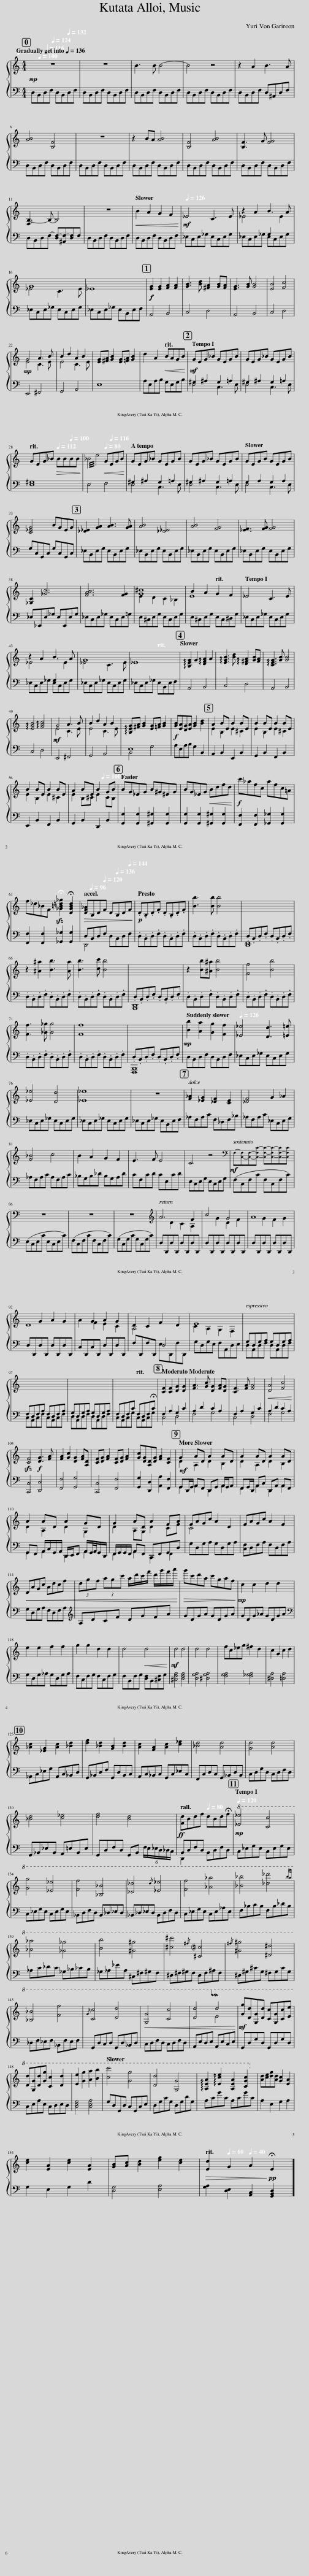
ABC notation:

X:1
%%score { ( 1 3 ) | ( 2 4 ) } 5
L:1/8
Q:1/4=66
M:4/4
I:linebreak $
K:C
V:1 treble
V:3 treble
V:2 bass
V:4 bass
V:5 bass
V:1
!mp! z8[Q:1/4=100][Q:1/4=116][Q:1/4=124][Q:1/4=132] | z8[Q:1/4=136] | B3 B B4- | B4 z4 | z2 A2 B3 A |$ %5
 [AB]4 [B,F]4 | z8 | z2 BA [AB]4 | [B,F]4 [AB]4 | [B,F]3 G [FG]4 |$ %10
 [F,B,-]3 B,- B,4 | z8 |[Q:1/4=116]!<(! B2 A2 G2 F2!<)! |[Q:1/4=126]!mf! _E4 C3 E | _E4[I:staff +1] G,2[I:staff -1] E2 |$ %15
 _E4 C3 E | _E8 |!f! [EG]2 [EG]2 [FA]2 [FA]2 | [GB]3 [Bd] [^FA]2 [GB][FA] | [EG]3 [GB] [GB]4 | %20
 [EB]4 [Fc]4 |$!mp! G4 A3 B | B2 d2 A2 B2 | [EG][^FA] [GB]2 [EG][=FA] [GB]2 | d2 A2[Q:1/4=100]!<(! BAGB!<)! | %25
[Q:1/4=136]!mf! GEG_B GEGB | GEG_B GEGB |$[Q:1/4=126] GEG_B[Q:1/4=112]!>(! BB[Q:1/4=100]BB!>)! |!p! !///-!_B2 e2[Q:1/4=80]!<(! G[Q:1/4=116]EGB!<)! |[Q:1/4=136]!mf! GEG_B GEGB | %30
 GEG_B GEGB |[Q:1/4=126] GEGB GEGB |$ [C_EG]4 BGEG | [_D_E]2 [GA]2 [AB]3 [GA] | [AB]4 [_D_E]4 | %35
 [AB]4 [FG]4 | [_EF]3 [FG] [FG]4 |$ [_G,C]2 [_Gc]6 | [FAB]6 [FG]2 | [G^c]8 | %40
 B2 A2[Q:1/4=111] G2 F2 |[Q:1/4=136] _E4 C3 E |$ _E4[I:staff +1] G,2[I:staff -1] E2 | _E4 C3 E | _E8[Q:1/4=120] | %45
[Q:1/4=126] !arpeggio![B,EG]2 G2 !arpeggio![DFA]2 A2 | !arpeggio![EGB]3 [Bd] !arpeggio![D^FA]2 [GB][FA] | !arpeggio![CEG]3 [GB] [GB]4 |$ !arpeggio![EGB]4 !arpeggio![FAc]4 |!mf! G4 A3 B | %50
 B2 d2 A2 B2 | !arpeggio![B,EG][^FA] [GB]2 [EG][=FA] [GB]2 |!f! [GB][EA][DG][EA] [GB]2 [Bd]2 | A2 BE B2 BE | B2 BE B2 BE |$ %55
 B2 BE B2 BE | A2 BE B2[Q:1/4=100] GB |[Q:1/4=152] BG_EG B^G^EG | BG_EG!<(! Bdfd!<)! |!f! c'_afc afc=A |$ %60
 f_d_BF!sfz! !fermata![_G=B=d_g]2 !fermata![DGBd]2 |[Q:1/4=72]!>(! [DF_A][Q:1/4=96]B,D[Q:1/4=120]F D[Q:1/4=136]B,D[Q:1/4=144]F!>)! |[Q:1/4=168]!p! .D.B,.D.F .D.B,.D.F | [Bb]3 [Bb] [Bb]4 |[I:staff +1] [D,,F,,]8 |$ %65
[I:staff -1] z2 [^A^a]2 [Bb]3 [Aa] | [Bb]3 [cc'] [Bb]4 |[I:staff +1] [B,,,D,,]8 |[I:staff -1] z2 [Bb][^A^a] [Bb]4 | [Ff]4 [Bb]4 |$ %70
 [Ff]3 [_G_g] [Gg]4 | [Ff]8 |[I:staff +1] [F,,,B,,,]8 |[Q:1/4=118]!mp![I:staff -1] [Bb]2 [Aa]2 [Gg]2 [Ff]2 |[Q:1/4=126] [_E_e]4 [Dd]3 [=E=e] |$ %75
 [_E_e]4 [Dd]4 | [_E_e]8 | z8 | [F_A]2 [_EG]2 [_DF]2 [CE]2 | [_DF]4 G2 _A2 |$ %80
 [F_B]4 c4 | B2 A2 G2 F2 | E3 F E4 | C4 z4 |[K:bass]!mf! F,-[C,-F,][C,F,]-[C,-F,C-] [C,F,-C-][C,-F,C-][C,-F,-C][C,F,C] |$ %85
 z8 | z8 | z8 |[K:treble] A6 F2 | c4 G4 | %90
 A8 |$ D8 | A2 F2 E2 C2 | A,4 F2 D2 | C2 A,2 G,2 F,2 | %95
[I:staff +1] G,D,G,A, G,D,G,A, |$ F,D,F,A, F,D,F,A, | G,D,G,A, G,D,G,A, | F,D,F,C[Q:1/4=112] F,D,F,!fermata!C |[Q:1/4=120][I:staff -1] [CF]2 [CF]2 [DG]2 [DG]2 | %100
 [FA]3 [Gc] [DG]2 [FA][DG] | [CF]3 [FA] [FA]4 |!<(! [DA]4 [Fc]4!<)! |$!sfz! [CF]4!f! [DG]3 [FA] | [FA]2 [Gc]2 [DG]2 [FA][A,D] | %105
 [CF][DG] [FA]2 [CF][DG] [FA]2 | [Gc][DG][A,D][DG] [FA]2 [CF]2 |[Q:1/4=112] G2 AD A2 AD | A2 AD A2 AD |$ A2 AD A2 GD | %110
 G2 AD A2 FA | FAGc A2 D2 | FAGc A2 F2 |$!<(! DAGc Adcf | (3dgf (3agc' a/d'/c'/f'/ d'/g'/f'/a'/!<)! | %115
!>(! g'c'd'a c'gaf!>)! |!mp! c2 c2 d2 d2 |$ e2 e2 f2 f2 | g2 g2 d2 d2 | d4!<(! d4!<)! | %120
!mf! d4 d4 | d4 d4 | fc_eg ^f2 d2 | c2 G2 c2 d2 |$ [_Ac]2 [_EG]2 [Ac]2 [_Bd]2 | %125
 [df]2 [_Bd]2 [GB]2 [Bd]2 | [Ac]2 [FA]2 [Ac]2 [c_e]2 | [_Bd]4 [Ad]4 | [Gd]4 [Ad]4 |$ [_Bd]4 [c_e]4 | %130
 [df]4 [Bd]4 |!ff![Q:1/4=96] [Fd]Bdf[Q:1/4=80] dBd!fermata!f |[Q:1/4=120]!mp!!8va(! [_e_e']4 [cc']4[Q:1/4=136] |$ [gg']4 [_e_e']4 | [ff']4 [_B_b]4 | %135
 [_d_d']4{/d'} [_e_e']4 | [ff']4 [_a_a']4 | [_b_b']4 [_d'_d'']4{b'a'} |$ [_a_a']4 [_g_g']4 | [bb']4 [^g^g']4 | %140
 [^c'^c'']4{/^f'} [^c!courtesy!^c']4 |{/^f'} [^g^g']4 [^d^d']4 |$ [_B_b]4 [ff']4 |{/g} [cc']4 [dd']4 |!<(! [Gg]4 [cc']4 | %145
 [dd']4 Md'4!<)! |!mf! [gg'][dd'][Gg][dd'] [cc'][Gg][cc'][ee'] |$ [dd'][Gg][dd'][gg'] [cc']2 [dd']2 | [ee']2 [gg']2 [aa']2 [bb']2 |[Q:1/4=126] [c'c'']4 [gg']4 | %150
 [dd']4 [Gg]4 | !arpeggio![Aea]2 !arpeggio![ec'e']2 [Aea]2 [cgc']2!8va)! | [Ad][ce][dg][Ad] [Gc]2 [EA]2 |$ [ce]2 [EA]2 [ce]2 [EA]2 | [GB][Ac] [Bd]2 [eg]2 [ce]2 | %155
[Q:1/4=80]!>(! [Ed]2[Q:1/4=60] G2[Q:1/4=40] A2!>)!!pp! !fermata!E2 |] %156
V:2
 D,B,,D,F, D,B,,D,F, | D,B,,D,F, D,B,,D,F, | D,B,,D,F, D,B,,D,F, | D,B,,D,F, D,B,,D,F, | D,B,,D,F, D,^A,,D,F, |$ %5
 D,B,,D,F, D,B,,D,F, | D,B,,D,F, D,B,,D,F, | D,B,,D,F, D,B,,D,F, | D,B,,D,F, D,B,,D,F, | D,B,,D,F, D,B,,D,F, |$ %10
 D,B,,D,F,- [D,F,-][^A,,F,-][D,F,]F, | D,B,,D,F, D,B,,D,F, | D,B,,D,F, D,B,,D,F, | _E,C,E,_G, E,C,E,G, | _E,C,E,_G, E,C,E,G, |$ %15
 _E,C,E,_G, E,C,E,G, | _E,C,E,_G, E,B,,E,F, | A,,4 B,,4 | C,4 D,4 | A,,4 B,,4 | %20
 C,4 D,4 |$ E,,4 ^F,,4 | G,,4 A,,4 | E,8 | A,E,A,B, G,E,G,B, | %25
 ^G,2 ^A,2 G,2 =A,2 | ^G,2 ^A,2 G,2 =A,2 |$ ^G,8 | E,4 F,4 | ^G,2 ^A,2 G,2 =A,2 | %30
 ^G,2 ^A,2 G,2 =A,2 | G,2 A,2 G,2 A,2 |$ G,C,G,,C, G,C,G,,C, | _E,B,,E,G, E,B,,E,G, | _E,B,,E,G, E,B,,E,G, | %35
 _E,B,,E,G, E,B,,E,G, | _E,B,,E,G, E,B,,E,G, |$ _E,_E,,E,_G, E,E,,E,G, | _E,C,E,_G, E,C,E,=G, | E,^C,E,G, E,C,E,G, | %40
 E,^C,E,G, E,C,^D,G, | _E,C,E,_G, E,C,E,G, |$ _E,C,E,_G, E,C,E,G, | _E,C,E,_G, E,C,E,G, | _E,C,E,_G, E,B,,E,F, | %45
 A,,4 B,,4 | C,4 D,4 | A,,4 B,,4 |$ C,4 D,4 | E,,4 ^F,,4 | %50
 G,,4 A,,4 | E,8 | A,E,A,B, G,2 B,,2 | A,,2 B,,2 E,,2 B,,2 | G,,2 B,,2 F,,2 B,,2 |$ %55
 E,,2 B,,2 F,,2 B,,2 | G,,2 B,,2 D,,2 B,,2 | [G,,G,]2 [G,,G,]2 [^G,,^G,]2 [G,,G,]2 | [G,,G,]2 [G,,G,]2 [^G,,^G,]2 [G,,G,]2 | [F,,F,]2 [F,,F,]2 [_G,,_G,]2 [G,,G,]2 |$ %60
 [F,,F,]2 [F,,F,]2 [_G,,_G,]2 [G,,G,]2 | D,B,,D,F, D,B,,D,F, | .D,.B,,.D,.F, .D,.B,,.D,.F, | .D,.B,,.D,.F, .D,.B,,.D,.F, | .D,.B,,.D,.F, .D,.B,,.D,.F, |$ %65
 .D,.B,,.D,.F, .D,.B,,.D,.F, | .D,.B,,.D,.F, .D,.B,,.D,.F, | .D,.B,,.D,.F, .D,.B,,.D,.F, | .D,.B,,.D,.F, .D,.B,,.D,.F, | .D,.B,,.D,.F, .D,.B,,.D,.F, |$ %70
 .D,.B,,.D,.F, .D,.B,,.D,.F, | .D,.B,,.D,.F, .D,.B,,.D,.F, | .D,.B,,.D,.F, .D,.B,,.D,.F, | D,B,,D,F, D,B,,D,F, | _E,C,E,_G, E,C,E,G, |$ %75
 _E,C,E,_G, E,C,E,G, | _E,C,E,_G, E,C,E,G, | _E,C,E,_G, E,B,,E,F, | _A,F,A,C F,_D,F,_B, | _A,F,A,C _E,C,E,G, |$ %80
 _A,F,A,C A,F,A,C | _B,G,B,_D B,G,A,D | CF,CD CE,CD | E,C,E,G, E,C,E,G, | (F,C,F,C F,C,F,C) |$ %85
 (E,C,E,C E,C,E,C) | (F,C,F,C F,C,F,C) | (G,C,G,C G,C,G,C) | D,D,,D,D,, D,D,,D,D,, | D,D,,D,D,, D,D,,D,D,, | %90
 D,D,,D,D,, D,D,,D,D,, |$ D,D,,D,D,, D,D,,D,D,, | C,D,,C,D,, D,D,,D,D,, | F,D,,F,D,, E,D,,F,D,, | G,D,G,E, F,A,,D,E, | %95
 D,A,,D,F, D,A,,D,F, |$ C,A,,C,F, C,A,,C,F, | D,A,,D,F, D,A,,D,F, | C,A,,C,G, C,A,,C,G, | F,2 A,2 G,2 C2 | %100
 A,2 D2 C2 A,2 | F,2 A,2 G,2 C2 | A,2 D2 C2 A,2 |$ [C,,C,]4 [D,,D,]4 | [F,,F,]4 [G,,G,]4 | %105
 [C,,C,]4 [F,,F,]4 | [G,,G,]2 [D,,D,]2 [A,,A,]2 [F,,F,]2 |!mf! G,,D,,/G,,/ A,,F,, D,,G,, A,,/G,,/A,, | F,,G,,/D,,/ A,,C, D,,A,, A,,F,, |$ G,,F,, A,,/C,/G,,/A,,/ D,,/E,,/F,, A,,/G,,/4A,,/4G,,/D,,/ | %110
 F,,/G,,/G,,/F,,/ A,,F,, C,,F,,G,,D, | G,D,G,A, G,D,G,A, | [C,F,]D,F,A, F,D,F,A, |$ G,D,G,A, F,D,F,A, |[K:treble] A,DCF DGFA | %115
 GDGA GDGA | GDG_A GDGA |$[K:bass] G,D,G,_A, G,D,G,A, | F,C,F,G, F,C,F,G, | F,B,,F,G, [D,F,]B,,[^C,F,]G, | %120
 [^C,F,A,]4 [D,F,A,]4 | [D,G,A,]4 [^D,G,A,]4 | [F,G,A,]4 [F,_G,A,]4 | [^D,A,]4 [=D,A,]4 |$ _A,,C,_E,G, A,,C,_B,,D, | %125
 G,,_B,,D,F, G,,D,B,,C, | A,,C,_B,,C, G,,C,_E,C, | F,,C,D,C, G,,_B,,D,B,, | C,D,G,D, C,D,F,D, |$ G,,_B,,_E,B,, A,,=E,B,,E, | %130
 G,,D,F,D, G,,B,, (6:4:6F,/E,/_E,/D,/_D,/C,/ | B,,D,F,D, B,,D,F,D, | C,_E,G,E, C,E,G,E, |$ C,_E,G,E, C,E,G,E, | _B,,D,F,D, B,,_D,_E,D, | %135
 _B,,_D,_E,D, B,,D,F,D, | C,_E,G,E, C,E,_A,E, | F,_B,CB, F,B,_DB, |$ _A,C_DC _G,_B,_CB, | _G,_A,_EA, ^C,^F,^G,F, | %140
 ^D,^F,^G,F, D,F,^A,F, | ^D,^G,^CG, ^F,G,CG, |$ _D,F,_E,F, _B,,F,E,F, | G,,D,C,D, G,,D,_B,,D, | C,D,F,D, C,D,F,D, | %145
 A,,E,D,E, A,,E,C,E, | G,,D,G,D, G,,D,G,D, |$ C,E,A,E, C,D,E,D, | [C,E,G,]4 [C,E,A,]4 | G,D,G,,D, C,G,,C,E, | %150
 D,G,CG, D,G,DG, | A,CGC A,CGC | A,2 E,2 G,2 A,2 |$ G,2 E,2 G,2 D2 | [D,G,]4 [E,A,]4 | %155
 [G,A,]2 [D,E,]2 [A,,C,]2 [G,,B,,D,]2 |] %156
V:3
 x8 | x8 | x8 | x8 | x8 |$ %5
 x8 | x8 | x8 | x8 | x8 |$ %10
 x8 | x8 | x8 | x8 | z2 A2 B3 A |$ %15
 G8 | x8 | x8 | x8 | x8 | %20
 x8 |$ E4 C3 E | E4 C3 E | x8 | x8 | %25
 x8 | x8 |$ x8 | x8 | x8 | %30
 x8 | x8 |$ x8 | x8 | x8 | %35
 x8 | x8 |$ x8 | x8 | E2 D2 C2 _B,2 | %40
 E8 | x8 |$ z2 A2 B3 A | G8 | x8 | %45
 x8 | x8 | x8 |$ x8 | E4 C3 E | %50
 E4 C3 E | x8 | x8 | E2 B,2 E2 ^C2 | E2 B,2 E2 ^C2 |$ %55
 E2 B,2 E2 ^C2 | E2 B,^C E2 CB, | x8 | x8 | x8 |$ %60
 x8 | x8 | x8 | x8 | x8 |$ %65
 x8 | x8 | x8 | x8 | x8 |$ %70
 x8 | x8 | x8 | x8 | x8 |$ %75
 x8 | x8 | x8 | x8 | x8 |$ %80
 x8 | x8 | x8 | x8 |[K:bass] x8 |$ %85
 x8 | x8 | x8 |[K:treble] x2 D2 C2 A,2 | x2 G2 D2 F2 | %90
 x2 G2 F2 G2 |$ x2 G2 A2 G2 | x2 G2 A2 G2 | D2 C2 x4 | E8 | %95
 x8 |$ x8 | x8 | x8 | x8 | %100
 x8 | x8 | x8 |$ x8 | x8 | %105
 x8 | x8 | D2 A,2 D2 B,2 | D2 A,2 D2 B,2 |$ D2 A,2 D2 G,2 | %110
 D2 A,G, D2 CF | C4 x4 | x8 |$ x8 | x8 | %115
 x8 | x8 |$ x8 | x8 | x8 | %120
 x8 | x8 | x8 | x8 |$ x8 | %125
 x8 | x8 | x8 | x8 |$ x8 | %130
 x8 | x8 |!8va(! x8 |$ x8 | x8 | %135
 x8 | x8 | x8 |$ x8 | x8 | %140
 x8 | x8 |$ x8 | x8 | x8 | %145
 x4 e4 | x8 |$ x8 | x8 | x8 | %150
 x8 | x8!8va)! | x8 |$ x8 | x8 | %155
 x8 |] %156
V:4
 x8 | x8 | x8 | x8 | x8 |$ %5
 x8 | x8 | x8 | x8 | x8 |$ %10
 x8 | x8 | x8 | x8 | x8 |$ %15
 x8 | x8 | x8 | x8 | x8 | %20
 x8 |$ x8 | x8 | x8 | x8 | %25
 E,4 C,3 E, | E,4 C,3 E, |$ E,8 | x8 | E,4 C,3 E, | %30
 E,4 C,3 E, | E,4 C,3 E, |$ x8 | x8 | x8 | %35
 x8 | x8 |$ x8 | x8 | x8 | %40
 x8 | x8 |$ x8 | x8 | x8 | %45
 x8 | x8 | x8 |$ x8 | x8 | %50
 x8 | B,,4 G,4 | x8 | x8 | x8 |$ %55
 x8 | x8 | x8 | x8 | x8 |$ %60
 x8 | D,,4 x4 | x8 | x8 | x8 |$ %65
 x8 | x8 | x8 | x8 | x8 |$ %70
 x8 | x8 | x8 | x8 | x8 |$ %75
 x8 | x8 | x8 | x8 | x8 |$ %80
 x8 | x8 | x8 | x8 | x8 |$ %85
 x8 | x8 | x8 | x8 | x8 | %90
 x8 |$ x8 | x8 | x4 D,4 | x8 | %95
 x8 |$ x8 | x8 | x8 | C,4 D,4 | %100
 F,4 G,4 | C,4 D,4 | F,4 G,4 |$ x8 | x8 | %105
 x8 | x8 | G,,2 A,,2 D,,2 A,,2 | F,,2 A,,2 D,,2 A,,2 |$ G,,2 A,,2 D,,2 A,,2 | %110
 F,,2 A,,2 C,,2 F,,2 | x8 | x8 |$ x8 |[K:treble] x8 | %115
 x8 | x8 |$[K:bass] x8 | x8 | x8 | %120
 x8 | x8 | x8 | x8 |$ x8 | %125
 x8 | x8 | x8 | x8 |$ x8 | %130
 x8 | D,,2 x6 | x8 |$ x8 | x8 | %135
 x8 | x8 | x8 |$ x8 | x8 | %140
 x8 | x8 |$ x8 | x8 | x8 | %145
 x8 | x8 |$ x8 | x8 | x8 | %150
 x8 | x8 | x8 |$ x8 | x8 | %155
 x8 |] %156
V:5
 z8 | z8 | z8 | z8 | z8 |$ %5
 z8 | z8 | z8 | z8 | z8 |$ %10
 z8 | z8 | z8 | z8 | z8 |$ %15
 z8 | z8 | z8 | z8 | z8 | %20
 z8 |$ z8 | z8 | z8 | z8 | %25
 z8 | z8 |$ z8 | z8 | z8 | %30
 z8 | z8 |$ z8 | z8 | z8 | %35
 z8 | z8 |$ z8 | z8 | z8 | %40
 z8 | z8 |$ z8 | z8 | z8 | %45
 z8 | z8 | z8 |$ z8 | z8 | %50
 z8 | z8 | z8 | z8 | z8 |$ %55
 z8 | z8 | z8 | z8 | z8 |$ %60
 z8 | z8 | z8 | z8 | z8 |$ %65
 z8 | z8 | z8 | z8 | z8 |$ %70
 z8 | z8 | z8 | z8 | z8 |$ %75
 z8 | z8 | z8 | z8 | z8 |$ %80
 z8 | z8 | z8 | z8 |!mf! F,- [C,-F,] [C,F,]- [C,-F,C-] [C,F,-C-] [C,-F,C-] [C,-F,-C] [C,F,C] |$ %85
 E,- [C,-E,] [C,E,]- [C,-E,C-] [C,E,-C-] [C,-E,C-] [C,-E,-C] [C,E,C] | F,- [C,-F,] [C,F,]- [C,-F,C-] [C,F,-C-] [C,-F,C-] [C,-F,-C] [C,F,C] | G,- [C,-G,] [C,G,]- [C,-G,C-] [C,G,-C-] [C,-G,C-] [C,-G,-C] [C,G,C] | z8 | z8 | %90
 z8 |$ z8 | z8 | z8 | z8 | %95
 z8 |$ z8 | z8 | z8 | z8 | %100
 z8 | z8 | z8 |$ z8 | z8 | %105
 z8 | z8 | z8 | z8 |$ z8 | %110
 z8 | z8 | z8 |$ z8 | z8 | %115
 z8 | z8 |$ z8 | z8 | z8 | %120
 z8 | z8 | z8 | z8 |$ z8 | %125
 z8 | z8 | z8 | z8 |$ z8 | %130
 z8 | z8 | z8 |$ z8 | z8 | %135
 z8 | z8 | z8 |$ z8 | z8 | %140
 z8 | z8 |$ z8 | z8 | z8 | %145
 z8 | z8 |$ z8 | z8 | z8 | %150
 z8 | z8 | z8 |$ z8 | z8 | %155
 z8 |] %156
